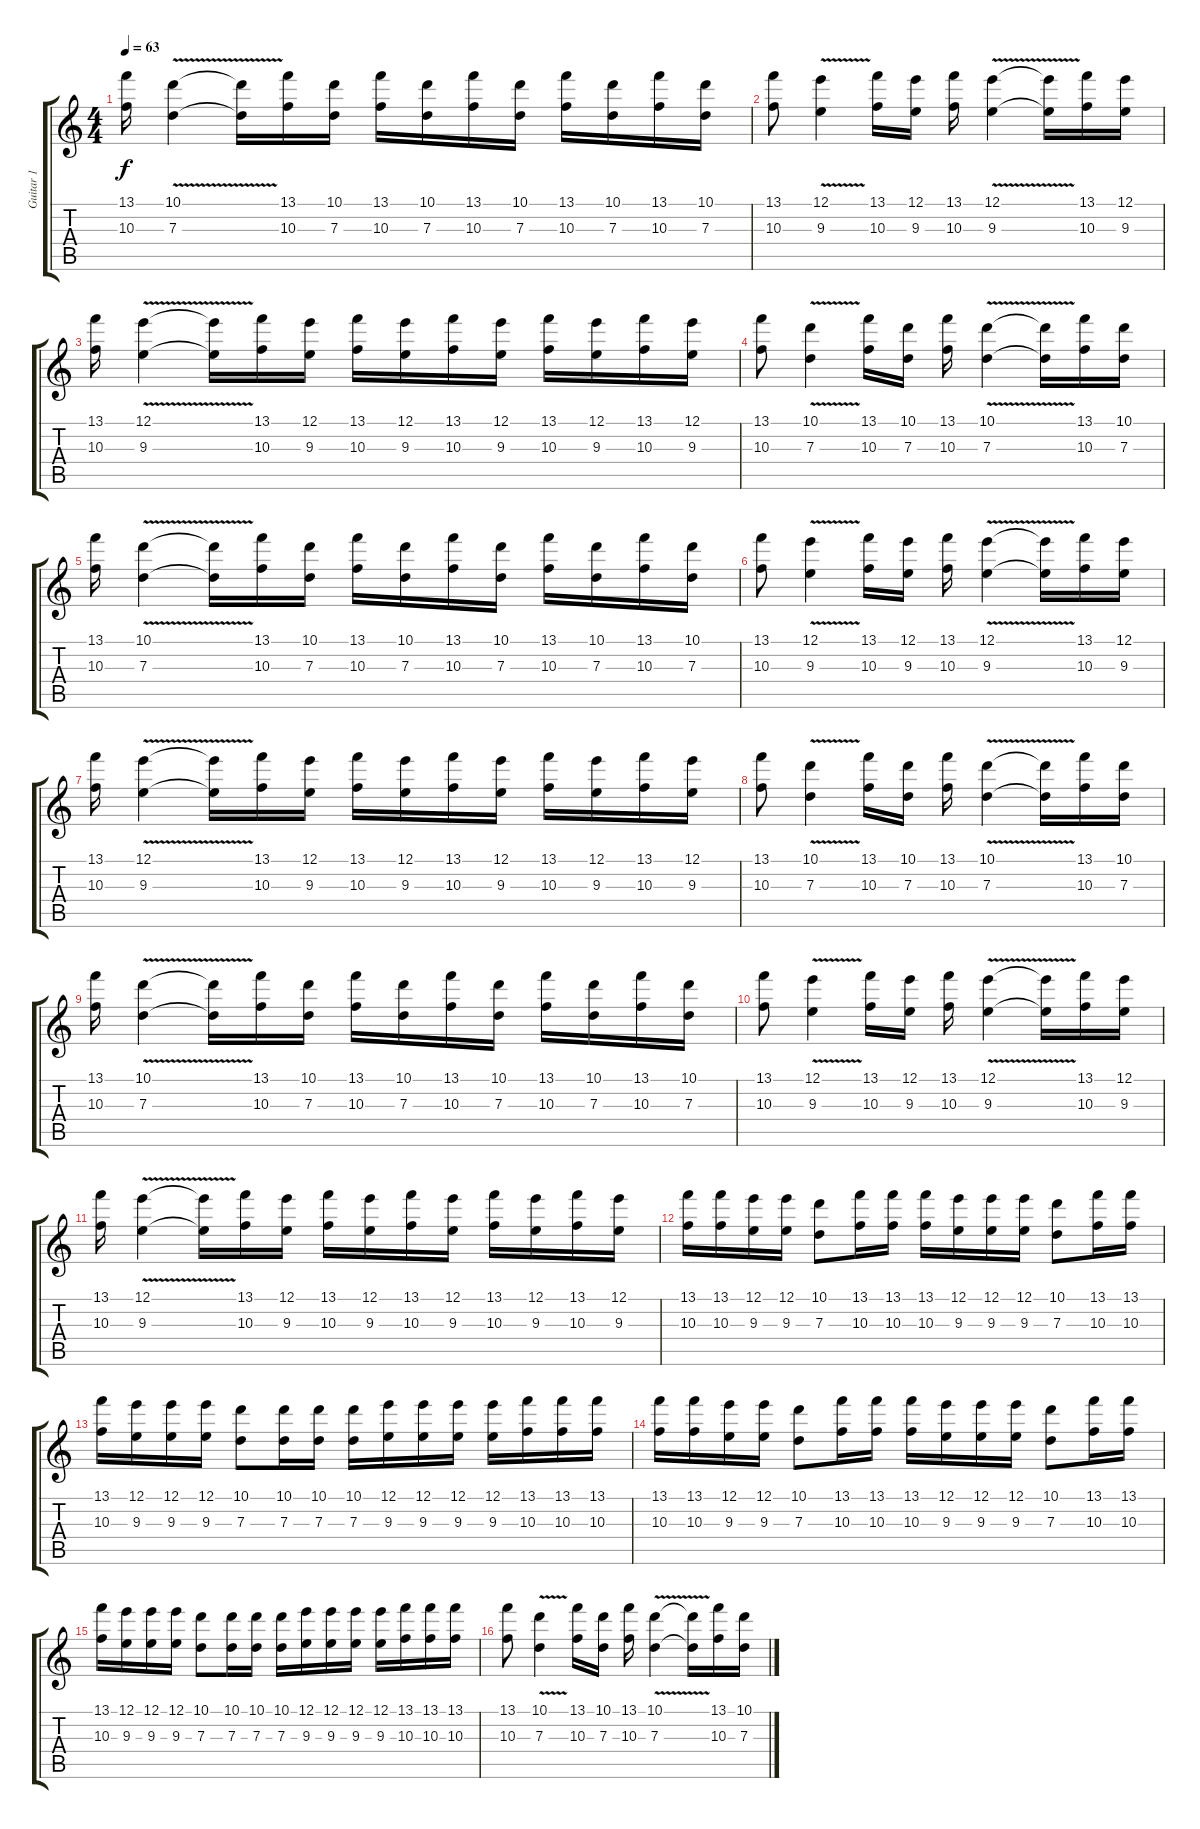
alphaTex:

\track ("Guitar 1" "Guitar 1") {instrument acousticguitarsteel}
\staff {score tabs}
\tuning (E4 B3 G3 D3 A2 D2) {hide}
\ts (4 4)
\tempo 63
\clef g2
\ks c
(13.1 10.3).16{dy f} (10.1{v} 7.3).4 (10.1{t} 7.3{t}).16 (13.1 10.3).16 (10.1 7.3).16 (13.1 10.3).16 (10.1 7.3).16 (13.1 10.3).16 (10.1 7.3).16 (13.1 10.3).16 (10.1 7.3).16 (13.1 10.3).16 (10.1 7.3).16 |
(13.1 10.3).8 (12.1{v} 9.3).4 (13.1 10.3).16 (12.1 9.3).16 (13.1 10.3).16 (12.1{v} 9.3).4 (12.1{t} 9.3{t}).16 (13.1 10.3).16 (12.1 9.3).16 |
(13.1 10.3).16 (12.1{v} 9.3).4 (12.1{t} 9.3{t}).16 (13.1 10.3).16 (12.1 9.3).16 (13.1 10.3).16 (12.1 9.3).16 (13.1 10.3).16 (12.1 9.3).16 (13.1 10.3).16 (12.1 9.3).16 (13.1 10.3).16 (12.1 9.3).16 |
(13.1 10.3).8 (10.1{v} 7.3).4 (13.1 10.3).16 (10.1 7.3).16 (13.1 10.3).16 (10.1{v} 7.3).4 (10.1{t} 7.3{t}).16 (13.1 10.3).16 (10.1 7.3).16 |
(13.1 10.3).16 (10.1{v} 7.3).4 (10.1{t} 7.3{t}).16 (13.1 10.3).16 (10.1 7.3).16 (13.1 10.3).16 (10.1 7.3).16 (13.1 10.3).16 (10.1 7.3).16 (13.1 10.3).16 (10.1 7.3).16 (13.1 10.3).16 (10.1 7.3).16 |
(13.1 10.3).8 (12.1{v} 9.3).4 (13.1 10.3).16 (12.1 9.3).16 (13.1 10.3).16 (12.1{v} 9.3).4 (12.1{t} 9.3{t}).16 (13.1 10.3).16 (12.1 9.3).16 |
(13.1 10.3).16 (12.1{v} 9.3).4 (12.1{t} 9.3{t}).16 (13.1 10.3).16 (12.1 9.3).16 (13.1 10.3).16 (12.1 9.3).16 (13.1 10.3).16 (12.1 9.3).16 (13.1 10.3).16 (12.1 9.3).16 (13.1 10.3).16 (12.1 9.3).16 |
(13.1 10.3).8 (10.1{v} 7.3).4 (13.1 10.3).16 (10.1 7.3).16 (13.1 10.3).16 (10.1{v} 7.3).4 (10.1{t} 7.3{t}).16 (13.1 10.3).16 (10.1 7.3).16 |
(13.1 10.3).16 (10.1{v} 7.3).4 (10.1{t} 7.3{t}).16 (13.1 10.3).16 (10.1 7.3).16 (13.1 10.3).16 (10.1 7.3).16 (13.1 10.3).16 (10.1 7.3).16 (13.1 10.3).16 (10.1 7.3).16 (13.1 10.3).16 (10.1 7.3).16 |
(13.1 10.3).8 (12.1{v} 9.3).4 (13.1 10.3).16 (12.1 9.3).16 (13.1 10.3).16 (12.1{v} 9.3).4 (12.1{t} 9.3{t}).16 (13.1 10.3).16 (12.1 9.3).16 |
(13.1 10.3).16 (12.1{v} 9.3).4 (12.1{t} 9.3{t}).16 (13.1 10.3).16 (12.1 9.3).16 (13.1 10.3).16 (12.1 9.3).16 (13.1 10.3).16 (12.1 9.3).16 (13.1 10.3).16 (12.1 9.3).16 (13.1 10.3).16 (12.1 9.3).16 |
(13.1 10.3).16 (13.1 10.3).16 (12.1 9.3).16 (12.1 9.3).16 (10.1 7.3).8 (13.1 10.3).16 (13.1 10.3).16 (13.1 10.3).16 (12.1 9.3).16 (12.1 9.3).16 (12.1 9.3).16 (10.1 7.3).8 (13.1 10.3).16 (13.1 10.3).16 |
(13.1 10.3).16 (12.1 9.3).16 (12.1 9.3).16 (12.1 9.3).16 (10.1 7.3).8 (10.1 7.3).16 (10.1 7.3).16 (10.1 7.3).16 (12.1 9.3).16 (12.1 9.3).16 (12.1 9.3).16 (12.1 9.3).16 (13.1 10.3).16 (13.1 10.3).16 (13.1 10.3).16 |
(13.1 10.3).16 (13.1 10.3).16 (12.1 9.3).16 (12.1 9.3).16 (10.1 7.3).8 (13.1 10.3).16 (13.1 10.3).16 (13.1 10.3).16 (12.1 9.3).16 (12.1 9.3).16 (12.1 9.3).16 (10.1 7.3).8 (13.1 10.3).16 (13.1 10.3).16 |
(13.1 10.3).16 (12.1 9.3).16 (12.1 9.3).16 (12.1 9.3).16 (10.1 7.3).8 (10.1 7.3).16 (10.1 7.3).16 (10.1 7.3).16 (12.1 9.3).16 (12.1 9.3).16 (12.1 9.3).16 (12.1 9.3).16 (13.1 10.3).16 (13.1 10.3).16 (13.1 10.3).16 |
(13.1 10.3).8 (10.1{v} 7.3).4 (13.1 10.3).16 (10.1 7.3).16 (13.1 10.3).16 (10.1{v} 7.3).4 (10.1{t} 7.3{t}).16 (13.1 10.3).16 (10.1 7.3).16
